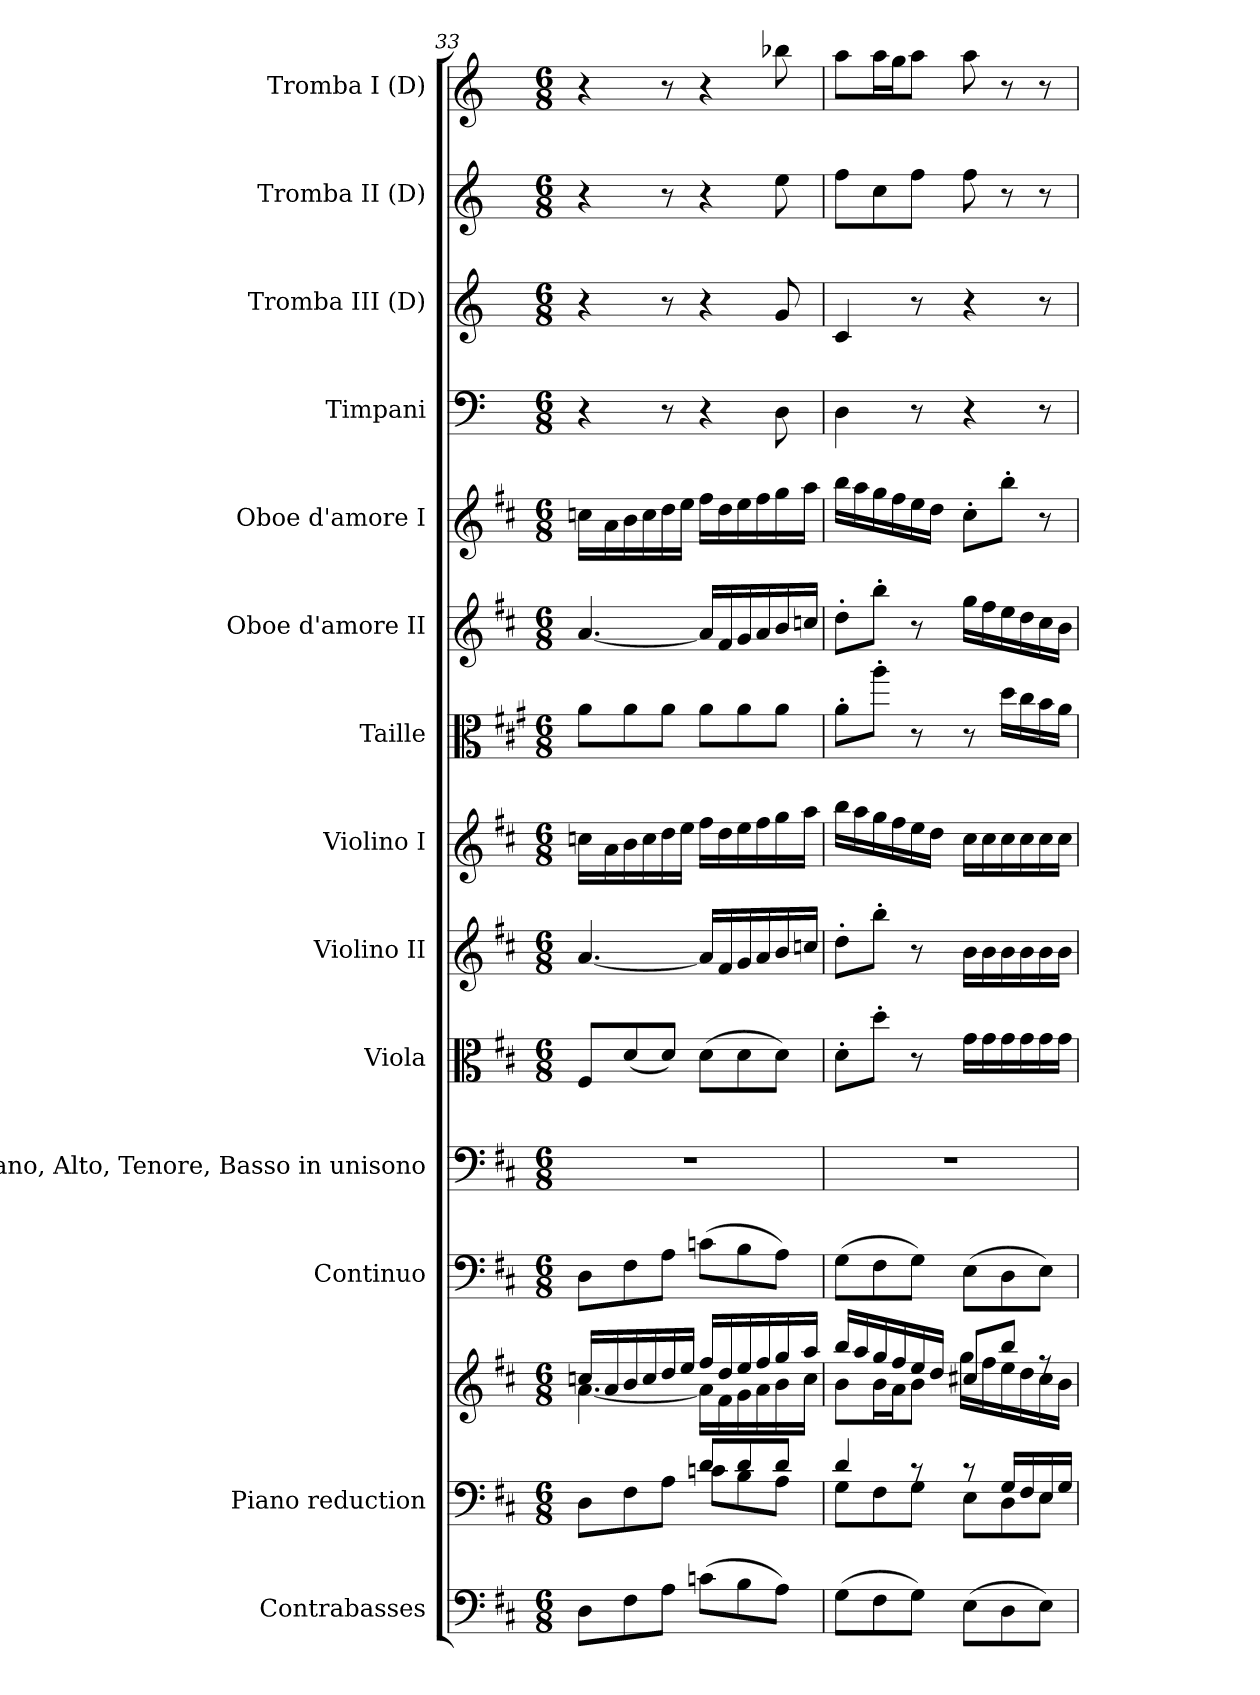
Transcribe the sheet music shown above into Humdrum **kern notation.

**kern	**kern	**kern	**kern	**kern	**kern	**kern	**kern	**kern	**kern	**kern	**kern	**kern	**kern	**kern
*part14	*part13	*part13	*part12	*part11	*part10	*part9	*part8	*part7	*part6	*part5	*part4	*part3	*part2	*part1
*staff15	*staff14	*staff13	*staff12	*staff11	*staff10	*staff9	*staff8	*staff7	*staff6	*staff5	*staff4	*staff3	*staff2	*staff1
*I"Contrabasses	*I"Piano reduction	*	*I"Continuo	*I"Soprano, Alto, Tenore, Basso in unisono	*I"Viola	*I"Violino II	*I"Violino I	*I"Taille	*I"Oboe d'amore II	*I"Oboe d'amore I	*I"Timpani	*I"Tromba III (D)	*I"Tromba II (D)	*I"Tromba I (D)
*I'Cbs.	*I'Pno	*	*	*	*	*	*	*	*I'Ob	*I'Ob	*I'Timp	*	*	*
*clefF4	*clefF4	*clefG2	*clefF4	*clefF4	*clefC3	*clefG2	*clefG2	*clefC3	*clefG2	*clefG2	*clefF4	*clefG2	*clefG2	*clefG2
*ITrd7c12	*	*	*	*	*	*	*	*ITrd4c7	*	*	*	*ITrd-1c-2	*ITrd-1c-2	*ITrd-1c-2
*k[f#c#]	*k[f#c#]	*k[f#c#]	*k[f#c#]	*k[f#c#]	*k[f#c#]	*k[f#c#]	*k[f#c#]	*k[f#c#]	*k[f#c#]	*k[f#c#]	*k[]	*k[f#c#]	*k[f#c#]	*k[f#c#]
*M6/8	*M6/8	*M6/8	*M6/8	*M6/8	*M6/8	*M6/8	*M6/8	*M6/8	*M6/8	*M6/8	*M6/8	*M6/8	*M6/8	*M6/8
=33	=33	=33	=33	=33	=33	=33	=33	=33	=33	=33	=33	=33	=33	=33
*	*^	*^	*	*	*	*	*	*	*	*	*	*	*	*
8DD\L	4.ryy	8D\L	16ccn/LL	[4.a\	8D\L	2.r	8F#/L	[4.a/	16ccn\LL	8d\L	[4.a/	16ccn\LL	4r	4r	4r	4r
.	.	.	16a/	.	.	.	.	.	16a\	.	.	16a\	.	.	.	.
8FF#\	.	8F#\	16b/	.	8F#\	.	(<8d/	.	16b\	8d\	.	16b\	.	.	.	.
.	.	.	16cc/	.	.	.	.	.	16cc\	.	.	16cc\	.	.	.	.
8AA\J	.	8A\J	16dd/	.	8A\J	.	8d/J)	.	16dd\	8d\J	.	16dd\	8r	8r	8r	8r
.	.	.	16ee/JJ	.	.	.	.	.	16ee\JJ	.	.	16ee\JJ	.	.	.	.
(>8Cn\L	8d/L	8cn\L	16ff#/LL	16a\LL]	(>8cn\L	.	(>8d\L	16a/LL]	16ff#\LL	8d\L	16a/LL]	16ff#\LL	4r	4r	4r	4r
.	.	.	16dd/	16f#\	.	.	.	16f#/	16dd\	.	16f#/	16dd\	.	.	.	.
8BB\	8d/	8B\	16ee/	16g\	8B\	.	8d\	16g/	16ee\	8d\	16g/	16ee\	.	.	.	.
.	.	.	16ff#/	16a\	.	.	.	16a/	16ff#\	.	16a/	16ff#\	.	.	.	.
8AA\J)	8d/J	8A\J	16gg/	16b\	8A\J)	.	8d\J)	16b/	16gg\	8d\J	16b/	16gg\	8D\	8a/	8ff#\	8cccn\
.	.	.	16aa/JJ	16cc\JJ	.	.	.	16ccn/JJ	16aa\JJ	.	16ccn/JJ	16aa\JJ	.	.	.	.
=34	=34	=34	=34	=34	=34	=34	=34	=34	=34	=34	=34	=34	=34	=34	=34	=34
(>8GG\L	4d/	8G\L	16bb/LL	8b\L	(>8G\L	2.r	8d'\L	8dd'\L	16bb\LL	8d'\L	8dd'\L	16bb\LL	4D\	4d/	8gg\L	8bb\L
.	.	.	16aa/	.	.	.	.	.	16aa\	.	.	16aa\	.	.	.	.
8FF#\	.	8F#\	16gg/	16b\L	8F#\	.	8dd'\J	8bb'\J	16gg\	8dd'\J	8bb'\J	16gg\	.	.	8dd\	16bb\L
.	.	.	16ff#/	16a\J	.	.	.	.	16ff#\	.	.	16ff#\	.	.	.	16aa\J
8GG\J)	8rc	8G\J	16ee/	8b\J	8G\J)	.	8r	8r	16ee\	8r	8r	16ee\	8r	8r	8gg\J	8bb\J
.	.	.	16dd/JJ	.	.	.	.	.	16dd\JJ	.	.	16dd\JJ	.	.	.	.
(>8EE\L	8rc	8E\L	8cc#X/L	16gg\LL	(>8E\L	.	16g\LL	16b\LL	16cc#\LL	8r	16gg\LL	8cc#'\L	4r	4r	8gg\	8bb\
.	.	.	.	16ff#\	.	.	16g\	16b\	16cc#\	.	16ff#\	.	.	.	.	.
8DD\	16G/LL	8D\	8bb/J	16ee\	8D\	.	16g\	16b\	16cc#\	16g\LL	16ee\	8bb'\J	.	.	8r	8r
.	16F#/	.	.	16dd\	.	.	16g\	16b\	16cc#\	16f#\	16dd\	.	.	.	.	.
8EE\J)	16E/	8E\J	8rff	16cc#\	8E\J)	.	16g\	16b\	16cc#\	16e\	16cc#\	8r	8r	8r	8r	8r
.	16G/JJ	.	.	16b\JJ	.	.	16g\JJ	16b\JJ	16cc#\JJ	16d\JJ	16b\JJ	.	.	.	.	.
*	*v	*v	*	*	*	*	*	*	*	*	*	*	*	*	*	*
*	*	*v	*v	*	*	*	*	*	*	*	*	*	*	*	*
=	=	=	=	=	=	=	=	=	=	=	=	=	=	=
*-	*-	*-	*-	*-	*-	*-	*-	*-	*-	*-	*-	*-	*-	*-
